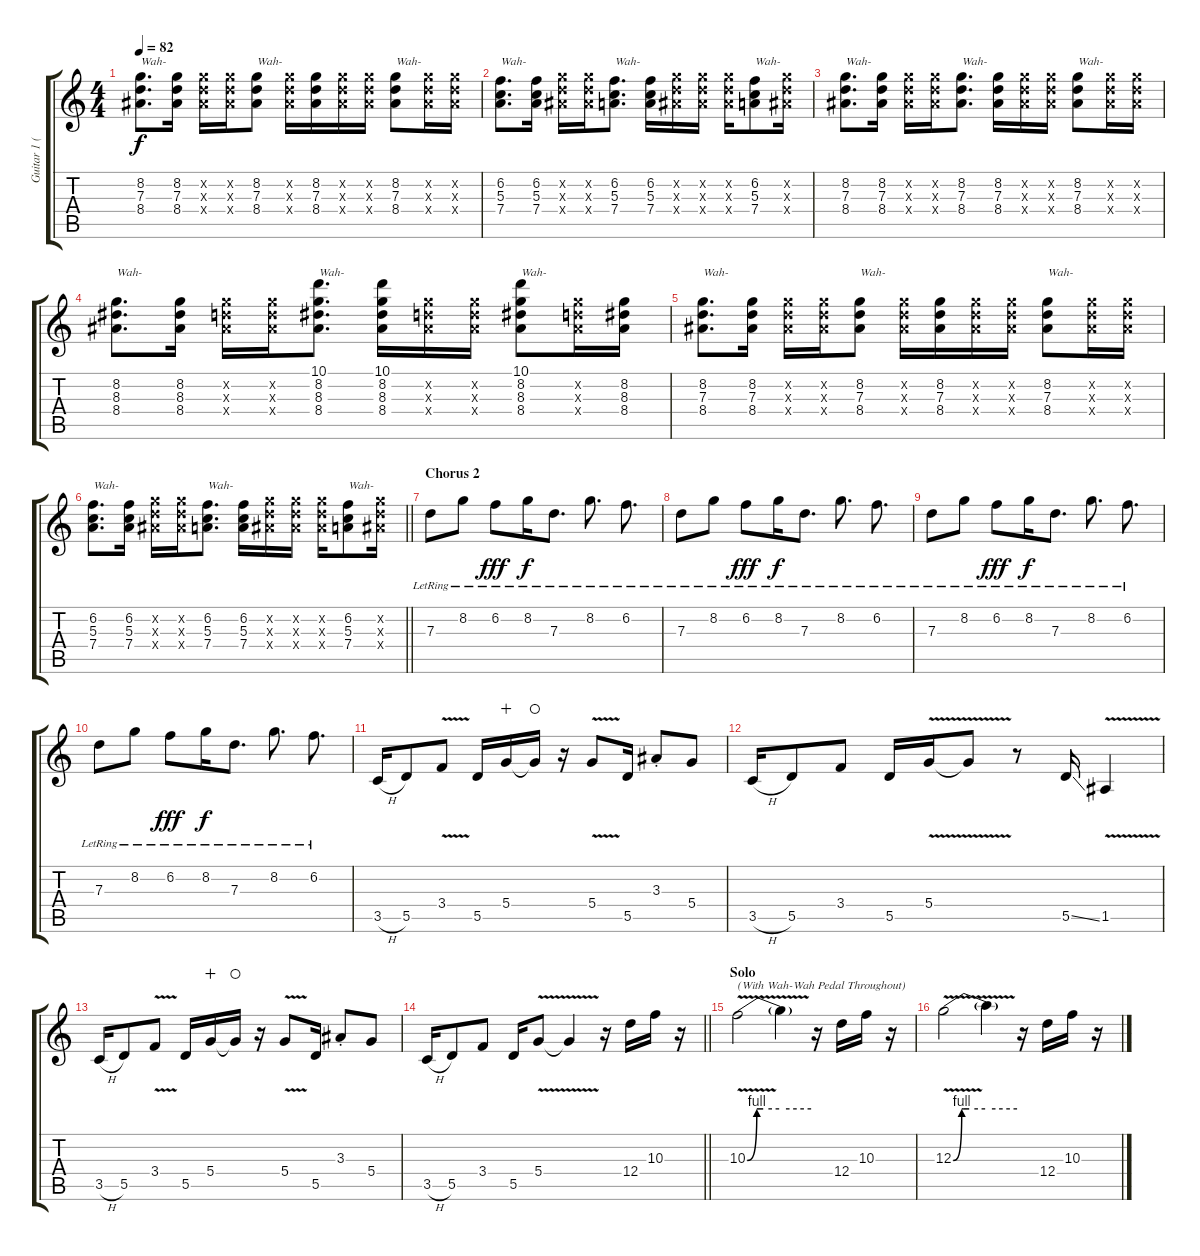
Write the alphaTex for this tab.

\track ("Guitar 1 (Dist/Wah)" "Guitar 1 (") {instrument distortionguitar}
\staff {score tabs}
\tuning (E4 B3 G3 D3 A2 E2) {hide}
\ts (4 4)
\tempo 82
\clef g2
\ks c
(8.2 7.3 8.4).8{d txt "Wah-" dy f} (8.2 7.3 8.4).16 (8.2{x} 7.3{x} 8.4{x}).16 (8.2{x} 7.3{x} 8.4{x}).16 (8.2 7.3 8.4).8{txt "Wah-"} (8.2{x} 7.3{x} 8.4{x}).16 (8.2 7.3 8.4).16 (8.2{x} 7.3{x} 8.4{x}).16 (8.2{x} 7.3{x} 8.4{x}).16 (8.2 7.3 8.4).8{txt "Wah-"} (8.2{x} 7.3{x} 8.4{x}).16 (8.2{x} 7.3{x} 8.4{x}).16 |
(6.2 5.3 7.4).8{d txt "Wah-"} (6.2 5.3 7.4).16 (8.2{x} 7.3{x} 8.4{x}).16 (8.2{x} 7.3{x} 8.4{x}).16 (6.2 5.3 7.4).8{d txt "Wah-"} (6.2 5.3 7.4).16 (8.2{x} 7.3{x} 8.4{x}).16 (8.2{x} 7.3{x} 8.4{x}).16 (8.2{x} 7.3{x} 8.4{x}).16 (6.2 5.3 7.4).8{txt "Wah-"} (8.2{x} 7.3{x} 8.4{x}).16 |
(8.2 7.3 8.4).8{d txt "Wah-"} (8.2 7.3 8.4).16 (8.2{x} 7.3{x} 8.4{x}).16 (8.2{x} 7.3{x} 8.4{x}).16 (8.2 7.3 8.4).8{d txt "Wah-"} (8.2 7.3 8.4).16 (8.2{x} 7.3{x} 8.4{x}).16 (8.2{x} 7.3{x} 8.4{x}).16 (8.2 7.3 8.4).8{txt "Wah-"} (8.2{x} 7.3{x} 8.4{x}).16 (8.2{x} 7.3{x} 8.4{x}).16 |
(8.2 8.3 8.4).8{d txt "Wah-"} (8.2 8.3 8.4).16 (8.2{x} 7.3{x} 8.4{x}).16 (8.2{x} 7.3{x} 8.4{x}).16 (10.1 8.2 8.3 8.4).8{d txt "Wah-"} (10.1 8.2 8.3 8.4).16 (8.2{x} 7.3{x} 8.4{x}).16 (8.2{x} 7.3{x} 8.4{x}).16 (10.1 8.2 8.3 8.4).8{txt "Wah-"} (8.2{x} 7.3{x} 8.4{x}).16 (8.2 8.3 8.4).16 |
(8.2 7.3 8.4).8{d txt "Wah-"} (8.2 7.3 8.4).16 (8.2{x} 7.3{x} 8.4{x}).16 (8.2{x} 7.3{x} 8.4{x}).16 (8.2 7.3 8.4).8{txt "Wah-"} (8.2{x} 7.3{x} 8.4{x}).16 (8.2 7.3 8.4).16 (8.2{x} 7.3{x} 8.4{x}).16 (8.2{x} 7.3{x} 8.4{x}).16 (8.2 7.3 8.4).8{txt "Wah-"} (8.2{x} 7.3{x} 8.4{x}).16 (8.2{x} 7.3{x} 8.4{x}).16 |
\barLineRight lightlight
(6.2 5.3 7.4).8{d txt "Wah-"} (6.2 5.3 7.4).16 (8.2{x} 7.3{x} 8.4{x}).16 (8.2{x} 7.3{x} 8.4{x}).16 (6.2 5.3 7.4).8{d txt "Wah-"} (6.2 5.3 7.4).16 (8.2{x} 7.3{x} 8.4{x}).16 (8.2{x} 7.3{x} 8.4{x}).16 (8.2{x} 7.3{x} 8.4{x}).16 (6.2 5.3 7.4).8{txt "Wah-"} (8.2{x} 7.3{x} 8.4{x}).16 |
\section ("" "Chorus 2")
7.3{lr}.8 8.2{lr}.8 6.2{lr}.8{dy fff} 8.2{lr}.16{dy f} 7.3{lr}.8{d} 8.2{lr}.8{d} 6.2{lr}.8{d} |
7.3{lr}.8 8.2{lr}.8 6.2{lr}.8{dy fff} 8.2{lr}.16{dy f} 7.3{lr}.8{d} 8.2{lr}.8{d} 6.2{lr}.8{d} |
7.3{lr}.8 8.2{lr}.8 6.2{lr}.8{dy fff} 8.2{lr}.16{dy f} 7.3{lr}.8{d} 8.2{lr}.8{d} 6.2{lr}.8{d} |
7.3{lr}.8 8.2{lr}.8 6.2{lr}.8{dy fff} 8.2{lr}.16{dy f} 7.3{lr}.8{d} 8.2{lr}.8{d} 6.2{lr}.8{d} |
3.5{h}.16{instrument distortionguitar} 5.5.8 3.4{v}.8 5.5.16 5.4.16{wahc} 5.4{t}.16{waho} r.16 5.4{v}.8 5.5.16 3.3{st}.8 5.4.8 |
3.5{h}.16 5.5.8 3.4.8 5.5.16 5.4{v}.16 5.4{t}.8 r.8 5.5{ss}.16 1.5{v}.4 |
3.5{h}.16 5.5.8 3.4{v}.8 5.5.16 5.4.16{wahc} 5.4{t}.16{waho} r.16 5.4{v}.8 5.5.16 3.3{st}.8 5.4.8 |
\barLineRight lightlight
3.5{h}.16 5.5.8 3.4.8 5.5.16 5.4{v}.8 5.4{t}.4 r.16 12.4.16{instrument distortionguitar} 10.3.16 r.16 |
\section ("" "Solo")
10.3{be (custom 0 0 9 4 15 4 30 4 60 4) v}.2{txt "(With Wah-Wah Pedal Throughout)"} 10.3{t}.4 r.16 12.4.16 10.3.16 r.16 |
12.3{be (custom 0 0 8 4 10 4 15 4 30 4 60 4) v}.2 12.3{t}.4 r.16 12.4.16 10.3.16 r.16
